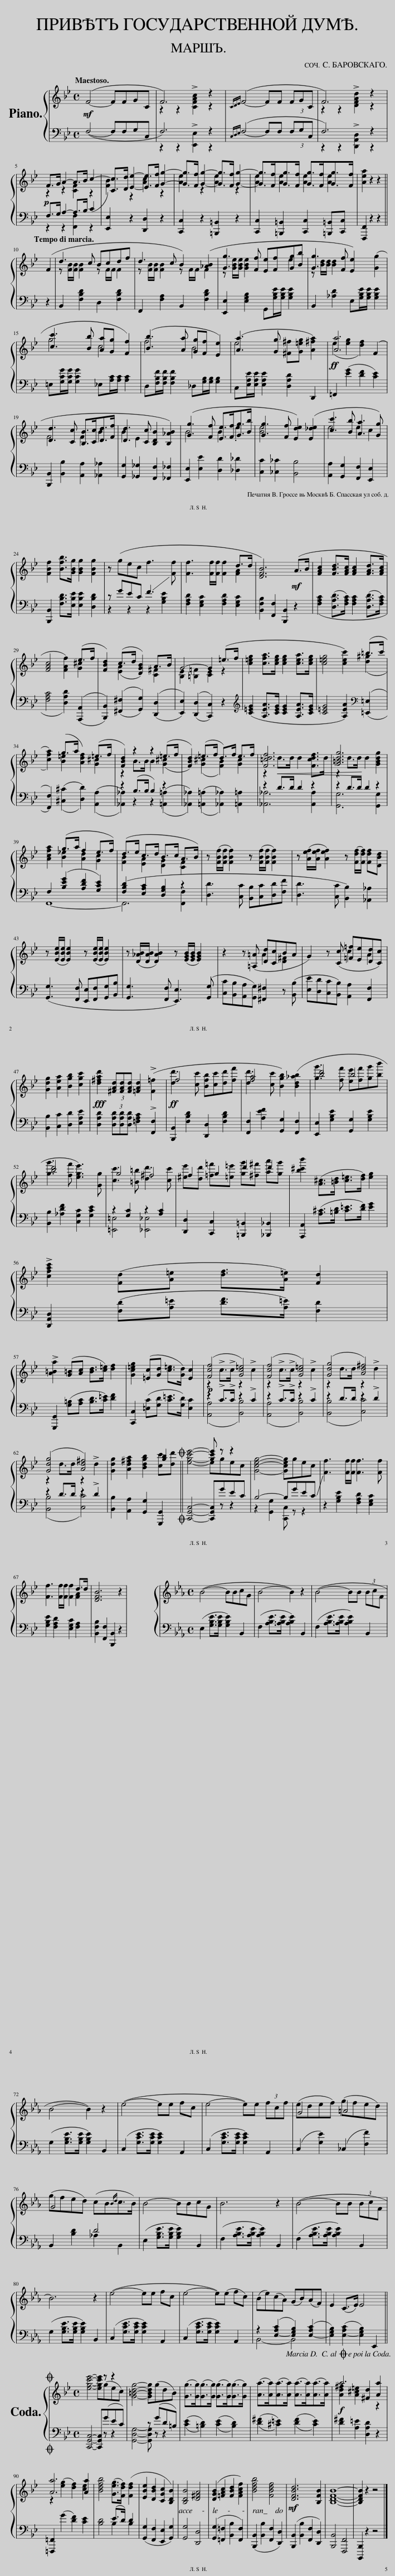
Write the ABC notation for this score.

X:1
%%score { ( 1 3 ) | ( 2 4 ) }
L:1/8
Q:1/4=180
M:4/4
I:linebreak $
K:Bb
V:1 treble
V:3 treble
V:2 bass
V:4 bass
V:1
!mf! (F4- FFGC | F6) z2 |{CDE} (F4- FF (3FGC | F6) z2 |$!p! F>G A2- A>B c2- | %5
 [Cc]>[Dd] [Ee]2- [Ee]>[Ff] [Gg]2- | [Gg]>[Ff] [Gg]2- [Gg]>[Ff] [Gg]2- | [Gg]>[Ff][Gg]>[Ff] [Gg]>[Ff][Gg]>[Ff] | [Aea]2 z2 z2 ||$[Q:1/4=140] (F2 | %10
 d3 c Bcdf | d3 c B2) ([_AB]2 | [Gg]3 [Ff] [Ee][Ff][Gg][Bb] | [Gg]3 [Ff] [Ee]2) ([Gg]2 |$ [cc']3 [Bb] [Aa][Gg] [Ff]2) | %15
 ([Bb]3 [Aa] [Gg][Ff] [Ee]2) | ([Aa]3 [Gg] [^F^f][G=eg] [A^fa]2) |!ff! [Aa]6 (F2 |$ [Dd]3 [Cc] [B,B]>[Cc][Dd]>[Ff] | [Dd]3 [Cc] [B,DB]2 [B,_AB]2) | %20
 ([Gg]3 [Ff] [Ee]>[Ff][Gg]>[Bb] | [Gg]3 [Ff] [Ede]2) ([E_de]2 | [cc']3 [Bb] [Aa]3 [Gg]) |$ [FBf]2 [Bfb]>[GBg] [GBg]2 [FBg]2 | z (gec f3 [Ff] | %25
 [Ff]3 [Ff]/[Ff]/ [Ff]2 d>d | [DFB]6)!mf! (A>B | [FAc]2 [FBd]>[FAc] [FAc]2 [FAd]>[FAc] |$ [FAc]4 [FAf]2) (e>f | [FBd]2) (c>d [DGB]2) A>B | %30
 G4- G2 (=e>f | [c=eg]2 [cfa]>[ceg] [ceg]2 [cea]>[ceg] | [c=eg]4 [cec']2) (=b>c' |$ [cfa]2) (g>a [Adf]2) (=e>f | [FBd]2) z2 z2 (=e>f | %35
 [FBd]2) (=e>f d>)f e>f | [F=cdf]6 [Fcdf]>d | [G=Bdg]6 [GBdg]2 |$ [Acfa]2 (g>a f2 e>f) | (d>e c>d B>c A>B) | %40
 z ([FBf]/[FBf]/ [FBf]2) z ([FBf]/[FBf]/ [FBf]2) | z ([Aef]/[Aef]/ [Aef]2) z ([Fdf]/[Fdf]/) [Fdf][DBd] |$ z ([EBe]/[EBe]/ [EBe]2) z ([EBe]/[EBe]/ [EBe]2) | z ([D_AB]/[DAB]/ [DAB]2) z ([EGB]/[EGB]/ [EGB]2) | z2 z ([=A,=A] [Dd][Cc]BA | %45
 G2) z ([Cc] [=F=f][Ee][Dd][Cc]) |$ [Gdg]2 [Aea]2 [Bgb]2 [cgc']2 |!fff! [d^fad']2 (3[^FAd][FAd][FAd] [=FAd]2 (!>![F=f]2 |!ff! [dd']3 [cc'] [Bfb][cc'][dd'][ff'] | [dd']3 [cc'] [Bgb]2) ([Bd_ab]2 | %50
 [gg']3 [ff'] [ee'][ff'][gg'][bb'] |$ [gg']3 [ff'] [ege']3) [Gg] | [cc']3 [=B=b] [dd']3 [cc'] | [^ee'][dd'] [=f=f'][=e=e'] [gg'][^f^f'] [aa'][gg'] | [b^c'b']2 ([A^c]>[=Bd] [c=e]>[df]) [eg]2 |$ %55
 !>![cfac']2 ([Fd][A=e] [df]>[A=e]) [Fd]2 |$ !>![A=Ba]2 ([G=B][Ac] [Bd]>[c=e]) [df]2 | [Gc=eg]2 ([=Ec][Gd] [c=e]>[Gd]) [Ec]2 |!p! ([Fcf]4 [Gc=e]4) | ([Fcf]4 [Gc=e]4) | %60
 ([Gdg]4 [Ad^f]4) |$ ([Gdg]4 [Ad^f]4) | [Gdg]2 [Ad^fa]2 [Bdgb]2 [cc'][dd']!dacoda! || [egc'e']4- [gc'e'] z z2 | [Gceg]4- [Gceg]gec | %65
 [Ff]3 [Ff]/[Ff]/ [Ff]3 [Ff] |$ [Ff]3 [Ff]/[Ff]/ [Ff]2 d>d | [DFB]6 z2 |[K:Eb][M:4/4] (B4- BBcG | B4- B2) z2 | %70
 (B4- BB (3BcF |$ B4- B2) z2 | (e4- ee fc | e4- e)e (3fcf | (edef) (gfed) |$ %75
 (gfed) (cB{Bd}c>B) | B4- BBcG | B6 z2 | (B4- BB (3BcF |$ B6) z2 | %80
 (e4- ee fc | e4- e)(e fc) | (Be)(cA) (GB)(AF) | E2 (C>E) E4!D.C.! ||$[K:Bb][M:4/4]O [egc'e']4- x z z2 | %85
 [G=Bdg]4- [GBdg](gdB) | ([Gg]>[Gg])([Gg]>[Gg]) ([Gg]>[Gg])([Gg]>[Gg]) | ([Aa]>[Aa])([Aa]>[Aa]) ([Aa]>[Aa])([Aa]>[Aa]) |!f! a6 [Aa]2 |$ [Aa]6 [Aa]2 | %90
 [Bdfb]4 ([Geg]>[Fdf]) ([Fdf]2 | [EBe]2 [DBd]2 [CGc]2 [B,DB]2) |[Q:1/4=143] [B,DB]4 [D^FA]4 |[Q:1/4=147] ([DGB]2 [=FAc]2 [FBd]2 [FAcf]2) |[Q:1/4=150] [Bdfb]4 [FBdf]4 | %95
!mf![Q:1/4=155] [DFBd]6 [B,FB]2 |[Q:1/4=160] [B,DFB]8- | [B,DFB]2 z2 z4 |] %98
V:2
 (F,4- F,F,G,C, | F,6) z2 |{C,D,E,} (F,4- F,F, (3F,G,C, | F,6) z2 |$ F,>G, A,2- A,>B, C2 | %5
 [E,,E,]2 z2 [D,,D,]2 z2 | [C,,C,]2 z2 [=B,,,=B,,]2 z2 | [C,,C,]2 [=B,,,=B,,]2 [C,,C,]2 [=B,,,=B,,][C,,C,] | [F,,,F,,]2 z2 z2 ||$ z2 | %10
 B,,2 [F,B,D]2 D,2 [F,B,D]2 | F,,2 [F,A,]2 B,,2 [F,B,D]2 | [E,,E,]2 [E,G,B,]2 G,,[G,B,E]/[G,B,E]/ [G,B,E]2 | B,,2 [_A,D]2 E,[G,B,E]/[G,B,E]/ [G,B,E]2 |$ =E,[G,CG]/[G,CG]/ [G,CG]2 _E,[A,C]/[A,C]/ [A,C]2 | %15
 D,[F,B,F]/[F,B,F]/ [F,B,F]2 _D,[G,B,]/[G,B,]/ [G,B,]2 | C,[E,A,E]/[E,A,E]/ [E,A,E]2 [D,A,D]2 D,,2 | =F,,2 ([EG]2 [DF]2 [CE]2) |$ [B,,,B,,]2 [B,,B,]2 [A,,A,]2 [_A,,_A,]2 | [G,,G,]2 [_G,,_G,]2 [F,,F,]2 [_F,,_F,]2 | %20
 [E,,E,]2 [E,E]2 [D,D]2 [_D,_D]2 | [C,C]2 [_C,_C]2 [B,,B,]4 | [A,,A,]2 [G,,G,]2 [F,,F,]2 [E,,E,]2 |$ [B,,,B,,]2 [F,B,D]>[E,B,E] [E,B,E]2 [D,B,D]2 | z GEC F3 x | %25
 [F,A,D]2 [E,G,C]2 [F,A,D]2 [E,G,C]2 | [B,,F,B,]2 [F,,F,]2 [B,,,B,,]2 z2 | ([F,A,C]2 ([D,A,D]>[F,A,C]) [F,A,C]2 ([D,A,D]>[F,A,C]) |$ [F,A,C]4 [D,A,D]2) (([A,,,A,,]2 | [B,,,B,,]2)) (([^F,,^F,]2 [G,,G,]2)) (([D,,D,]2 | %30
 [E,,E,]2)) (([D,,D,]2 [C,,C,]2)) z2 |[K:treble] ([C=EG]2 [A,EA]>[CEG] [CEG]2 [A,EA]>[CEG] | [C=EG]4 [A,EA]2)[K:bass] (([=E,,=E,]2 |$ [F,,F,]2)) (([^C,^C]2 [D,D]2)) [A,,A,]2 | z2 (B,>B, B,2) z2 | %35
 [_A,,_A,]2 (([=A,,=A,]2 [_A,,_A,]2)) [=A,,=A,]2 | z2 D>D D2 z2 | z2 D>D D2 z2 |$ F,2 ([B,EG]2 [A,DF]2 [G,CE]2) | ([F,B,D]2 [E,A,C]2 [D,G,B,]2 z2 | %40
 [D,D]3 [C,C] [B,,B,][C,C][D,D][F,F] | [D,D]3 [C,C] [B,,B,]2) [_A,,_A,]2 |$ ([G,,G,]3 [F,,F,] [E,,E,][F,,F,][G,,G,][B,,B,] | [G,,G,]3 [F,,F,] [E,,E,]3) ([G,,G,] | [C,C][B,,B,][A,,A,][G,,G,]) [^F,,^F,]2 z ([B,,B,] | %45
 [E,E][D,D][C,C][B,,B,]) [A,,A,]2 [F,,F,]2 |$ [B,,B,]2 [C,C]2 [D,D]2 [E,A,E]2 | [D,A,D]2 (3[D,A,D][D,A,D][D,A,D] [=F,A,C]2 !>![F,,F,]2 | [B,,,B,,]2 [F,B,D]2 [D,,D,]2 [F,B,D]2 | [F,,F,]2 [A,EF]2 [G,,G,]2 [F,,F,]2 | %50
 [E,,E,]2 [G,B,E]2 [G,,G,]2 [G,B,E]2 |$ [B,,B,]2 [_A,DF]2 [C,G,C]2 [G,CE]2 | z2 [G,C]2 z2 [A,C]2 | [D,,D,]2 [C,,C,]2 [=B,,,=B,,]2 [_B,,,_B,,]2 | [A,,,A,,]2 ([A,^C]>[=B,D] [C=E]>[DF]) [EG]2 |$ %55
 [D,,A,,D,]2 ([F,D][A,=E] [DF]>[A,=E]) [F,D]2 |$ [G,,,G,,]2 ([G,=B,][A,C] [B,D]>[C=E]) [DF]2 | [C,,C,]2 ([=E,C][G,D] [C=E]>[G,D]) [E,C]2 | z2 !>!C>!>!C z2 !>!C2 | z2 !>!C>!>!C z2 !>!C2 | %60
 z2 D>D z2 !>!D2 |$ z2 D>D z2 !>!D2 | [B,,B,]2 [A,,A,]2 [G,,G,]2 [G,,,G,,]2 || [C,,G,,C,]4- [C,,G,,C,]GEC | B,4- B,GEC | %65
 z2 [G,B,E]2 [F,A,D]2 [E,G,C]2 |$ [G,B,E]2 [F,A,D]2 [E,G,C]2 [F,A,]2 | [B,,F,B,]2 [F,,F,]2 [B,,,B,,]2 z2 |[K:Eb][M:4/4] (E,2 [G,B,E]>[G,B,E] [G,B,E]2) B,,2 | (F,2 [A,B,E]>[A,B,E] [A,B,E]2) B,,2 | %70
 (F,2 [A,B,E]>[A,B,E] [A,B,E]2) B,,2 |$ (G,2 [G,B,E]>[G,B,E] [G,B,E]2) B,,2 | (C,2 [G,CE]>[G,CE] [G,CE]2) A,,2 | (C,2 [G,CE]>[G,CE] [G,CE]2) A,,2 | (C,2 [G,E]2) (_C,2 [F,F]2) |$ %75
 B,,2 [B,D]2 D4 | (E,2 [G,B,E]>[G,B,E] [G,B,E]2) B,,2 | (F,2 [A,B,E]>[A,B,E] [A,B,E]2) B,,2 | (F,2 [A,B,E]>[A,B,E] [A,B,E]2) B,,2 |$ (G,2 [G,B,E]>[G,B,E] [G,B,E]2) B,,2 | %80
 (C,2 [G,CE]>[G,CE] [G,CE]2) A,,2 | (C,2 [G,CE]>[G,CE] [G,CE]2) A,,2 | z2 ([E,-A,C]2 [E,G,B,]2) ([E,-A,C]2 | [E,G,B,]2) ([E,-A,C]2 [E,G,B,]2) E,,2 ||$[K:Bb][M:4/4] [C,,G,,C,]4- [C,,G,,C,](GEC) | %85
 x4 z (GD=B,) | (([CE]2 [=B,D]2)) (([CE]2 [B,D]2)) | (([D^F]2 [^C=E]2)) (([DF]2 [CE]2)) | [D^F]2 [A,=E]2 [D,A,D]2 z2 |$ [=F,,,=F,,]2 (G2 [DF]2) [CE]2 | %90
 [B,D]4 (E>D) D2 | ([G,,G,]2 [F,,F,]2 [E,,E,]2 [G,,G,]2) | [G,,G,]4 [D,,D,]4 | ([G,,G,]2 [=F,,=F,]2 [B,,B,]2 [F,,F,]2) | ([B,,,B,,]2 [B,,B,]2 [F,,F,]2 [D,,D,]2) | %95
 ([B,,,B,,]2 [B,,B,]2 [F,,F,]2 [D,,D,]2) | [B,,,B,,]4 [F,,,F,,]4 | [B,,,,B,,,]2 z2 z4 |] %98
V:3
 x8 | z2 z2 !>![CFAc]2 z2 | x8 | z2 z2 !>![DFAd]2 z2 |$ z2 z2 [CF]2 z2 | %5
 [FB]2 z2 [Ac]2 z2 | [Ae]2 z2 [Ae]2 z2 | [Ae]2 [Ae]2 [Ae]2 [Ae]2 | x6 ||$ x2 | %10
 z [FB]/[FB]/ [FB]2 z F/F/ F2 | z [FB]/[FB]/ [FB]2 z F/F/ F2 | z [GBe]/[GBe]/ [GBe]2 x2 e2 | z [Bd]/[Bd]/ [Bd]2 x4 |$ g4 c4 | %15
 f4 B4 | e4 x4 | (e2 [eg]2 [df]2) x2 |$ F4 F2 B2 | B2 E2 x4 | %20
 B4 B2 .e2 | [Be]4 x4 | e4 e2 c2 |$ x8 | x8 | %25
 x6 [FA]2 | x8 | x8 |$ x6 [G^c]2 | x2 [EA]2 x2 [C^F]2 | %30
 [B,E]2 [=B,=F]2 [CE]2 z2 | x8 | x6 [d^g]2 |$ x2 [B=e]2 x2 [G^c]2 | z2 B>B B2 [G^c]2 | %35
 x2 ([G^c]2 [FB]2) [Gc]2 | z2!<(! d>d d2 x2 | z2 d>d!<)! d2 x2 |$ x2 [B_e]2 [Ad]2 [Gc]2 | [FB]2 [EA]2 [DG]2 [CF]2 | %40
 x8 | x8 |$ x8 | x8 | x4 A2 [D^F]2 | %45
 x4 c2 A2 |$ x8 | x8 | f4 x4 | [fa]4 x4 | %50
 [bd']4 b4 |$ [bd']4 x4 | g4 ^f4 | f2 g2 d'2 d'2 | x8 |$ %55
 x8 |$ x8 | x8 | z2 !>!c>!>!c z2 !>!c2 | z2 !>!c>!>!c z2 !>!c2 | %60
 z2 d>d z2 !>!d2 |$ z2 d>d z2 !>!d2 | x6 [gb]2 || x4 egec | x8 | %65
 x8 |$ x6 [FA]2 | x8 |[K:Eb][M:4/4] x8 | x8 | %70
 x8 |$ x8 | x8 | x8 | G4 =A4 |$ %75
 G4 x4 | x8 | x8 | x8 |$ x8 | %80
 x8 | x8 | x8 | x8 ||$[K:Bb][M:4/4] x4 [egc'e'](gec) | %85
 x8 | x8 | x8 | [Ad^f]2 [A^c=e]2 [^Fd]2 z2 |$ z2 ([eg]2 [df]2) [ce]2 | %90
 x8 | x8 | x8 | x8 | x8 | %95
 x8 | x8 | x8 |] %98
V:4
 x8 | z2 z2 !>![E,,E,]2 z2 | x8 | z2 z2 !>![D,,A,,D,]2 z2 |$ z2 z2 [F,,F,]2 z2 | %5
 x8 | x8 | x8 | x6 ||$ x2 | %10
 x8 | x8 | x8 | x8 |$ x8 | %15
 x8 | x8 | x8 |$ x8 | x8 | %20
 x8 | x8 | x8 |$ x8 | z2 z2 z2 [G,B,E]2 | %25
 x8 | x8 | x8 |$ x8 | x8 | %30
 x8 |[K:treble] x8 | x6[K:bass] x2 |$ x8 | [_A,,_A,]2 z2 z2 [=A,,=A,]2 | %35
 x8 | [_A,,_A,]6 [A,,A,]2 | [G,,G,]6 [G,,G,]2 |$ F,,8- | F,,6 [F,,F,]2 | %40
 x8 | x8 |$ x8 | x8 | x8 | %45
 x8 |$ x8 | x8 | x8 | x8 | %50
 x8 |$ x8 | [=E,,=E,]4 [_E,,_E,]4 | x8 | x8 |$ %55
 x8 |$ x8 | x8 | ([A,,A,]4 [B,,B,]4) | ([A,,A,]4 [B,,B,]4) | %60
 ([B,,B,]4 [C,C]4) |$ ([B,,B,]4 [C,C]4) | x8 || x5 z z2 | z2 [G,,G,]2 [C,,C,] z z2 | %65
 x8 |$ x8 | x8 |[K:Eb][M:4/4] x8 | x8 | %70
 x8 |$ x8 | x8 | x8 | x8 |$ %75
 x4 _A,2 B,,2 | x8 | x8 | x8 |$ x8 | %80
 x8 | x8 | B,,4- B,,4 | x8 ||$[K:Bb][M:4/4] x5 z z2 | %85
 [G,,D,G,]4- [G,,D,G,] z z2 | x8 | x8 | x8 |$ x8 | %90
 x4 B,2 B,2 | x8 | x8 | x8 | x8 | %95
 x8 | x8 | x8 |] %98
